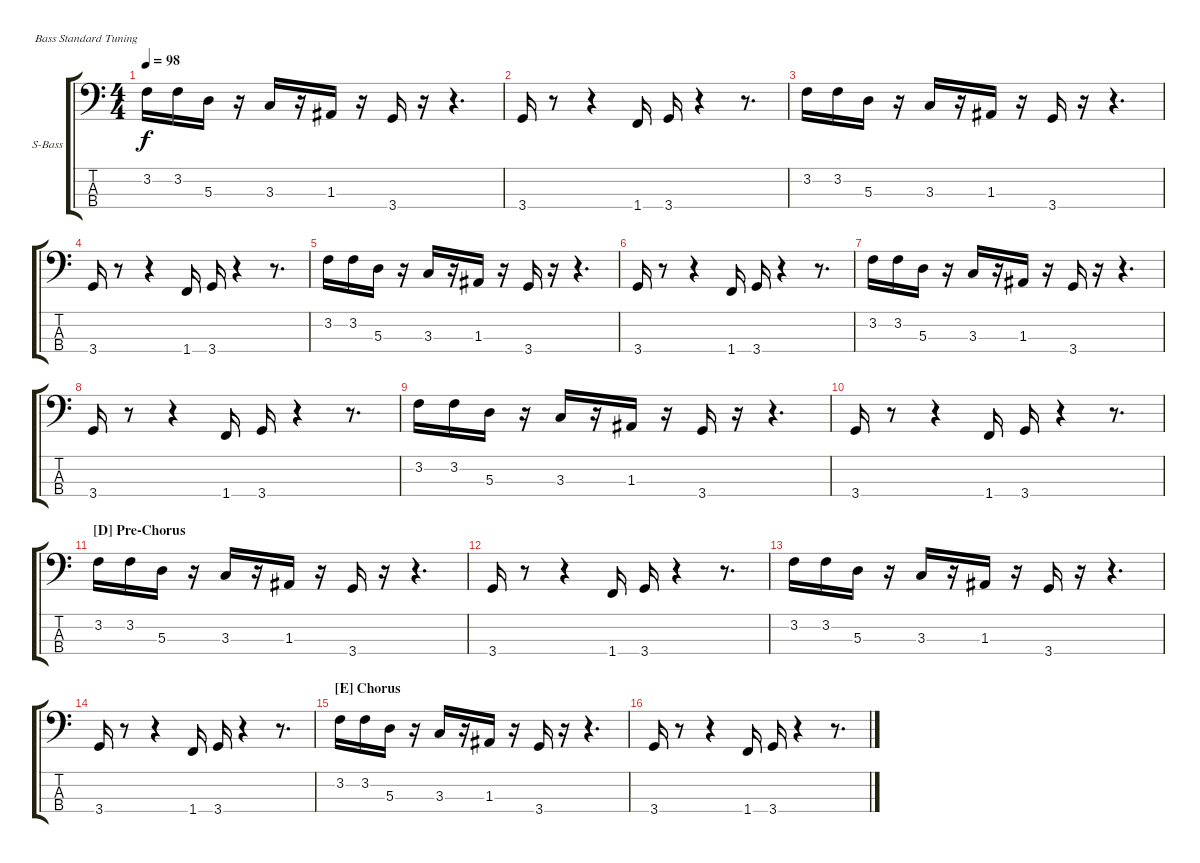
\defaultSystemsLayout 4
\bracketExtendMode groupsimilarinstruments
\firstSystemTrackNameOrientation horizontal
\otherSystemsTrackNameOrientation horizontal
\track ("Synthesizer Bass" "S-Bass") {instrument synthbass1}
\staff {score tabs}
\tuning (G2 D2 A1 E1)
\ts (4 4)
\tempo 98
\clef f4
\ks c
3.2.16{dy f} 3.2.16 5.3.16 r.16 3.3.16 r.16 1.3.16 r.16 3.4.16 r.16 r.4{d} |
3.4.16 r.8 r.4 1.4.16 3.4.16 r.4 r.8{d} |
3.2.16 3.2.16 5.3.16 r.16 3.3.16 r.16 1.3.16 r.16 3.4.16 r.16 r.4{d} |
3.4.16 r.8 r.4 1.4.16 3.4.16 r.4 r.8{d} |
3.2.16 3.2.16 5.3.16 r.16 3.3.16 r.16 1.3.16 r.16 3.4.16 r.16 r.4{d} |
3.4.16 r.8 r.4 1.4.16 3.4.16 r.4 r.8{d} |
3.2.16 3.2.16 5.3.16 r.16 3.3.16 r.16 1.3.16 r.16 3.4.16 r.16 r.4{d} |
3.4.16 r.8 r.4 1.4.16 3.4.16 r.4 r.8{d} |
3.2.16 3.2.16 5.3.16 r.16 3.3.16 r.16 1.3.16 r.16 3.4.16 r.16 r.4{d} |
3.4.16 r.8 r.4 1.4.16 3.4.16 r.4 r.8{d} |
\section ("D" "Pre-Chorus")
3.2.16 3.2.16 5.3.16 r.16 3.3.16 r.16 1.3.16 r.16 3.4.16 r.16 r.4{d} |
3.4.16 r.8 r.4 1.4.16 3.4.16 r.4 r.8{d} |
3.2.16 3.2.16 5.3.16 r.16 3.3.16 r.16 1.3.16 r.16 3.4.16 r.16 r.4{d} |
3.4.16 r.8 r.4 1.4.16 3.4.16 r.4 r.8{d} |
\section ("E" "Chorus")
3.2.16 3.2.16 5.3.16 r.16 3.3.16 r.16 1.3.16 r.16 3.4.16 r.16 r.4{d} |
3.4.16 r.8 r.4 1.4.16 3.4.16 r.4 r.8{d}
